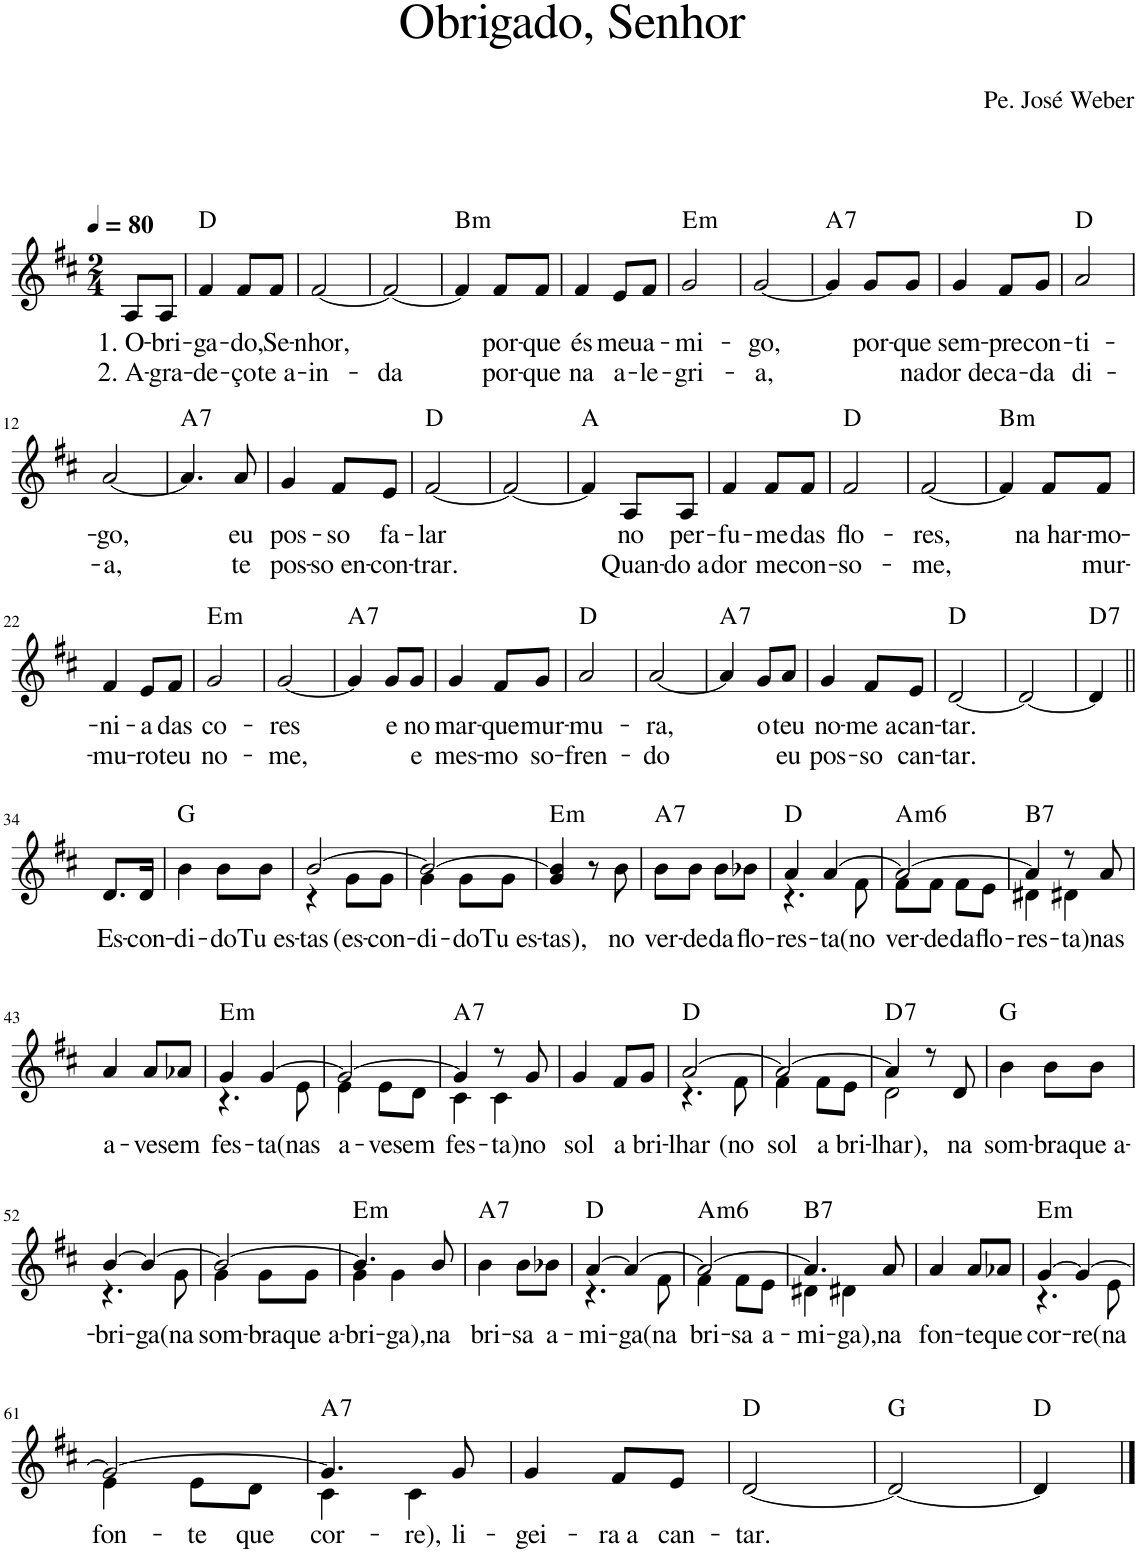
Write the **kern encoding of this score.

**kern	**text	**text	**harte
*part1	*part1	*part1	*part1
*staff1	*staff1	*staff1	*
*I"Voz	*	*	*
*I'Vo.	*	*	*
*clefG2	*	*	*
*k[f#c#]	*	*	*
*M2/4	*	*	*
*MM80	*	*	*
=1	=1	=1	=1
!	!LO:LY:b	!LO:LY:b	!
8A/L	1. O-	2. A-	.
!	!LO:LY:b	!LO:LY:b	!
8A/J	-bri-	-gra-	.
=2	=2	=2	=2
!	!LO:LY:b	!LO:LY:b	!
4f#/	-ga-	-de-	D:maj
!	!LO:LY:b	!LO:LY:b	!
8f#/L	-do,	-ço	.
!	!LO:LY:b	!LO:LY:b	!
8f#/J	Se-	te a-	.
=3	=3	=3	=3
!	!LO:LY:b	!LO:LY:b	!
[2f#/	-nhor,	-in-	.
=4	=4	=4	=4
!	!	!LO:LY:b	!
2f#/_	.	-da	.
=5	=5	=5	=5
!	!	!	!LO:H:kt=m
4f#/]	.	.	B:min
!	!LO:LY:b	!LO:LY:b	!
8f#/L	por-	por-	.
!	!LO:LY:b	!LO:LY:b	!
8f#/J	-que	-que	.
=6	=6	=6	=6
!	!LO:LY:b	!LO:LY:b	!
4f#/	és	na	.
!	!LO:LY:b	!LO:LY:b	!
8e/L	meu	a-	.
!	!LO:LY:b	!LO:LY:b	!
8f#/J	a-	-le-	.
=7	=7	=7	=7
!	!LO:LY:b	!LO:LY:b	!LO:H:kt=m
2g/	-mi-	-gri-	E:min
=8	=8	=8	=8
!	!LO:LY:b	!LO:LY:b	!
[2g/	-go,	-a,	.
=9	=9	=9	=9
!	!	!	!LO:H:kt=7
4g/]	.	.	A:7
!	!LO:LY:b	!	!
8g/L	por-	.	.
!	!LO:LY:b	!LO:LY:b	!
8g/J	-que	na	.
=10	=10	=10	=10
!	!LO:LY:b	!LO:LY:b	!
4g/	sem-	dor de	.
!	!LO:LY:b	!LO:LY:b	!
8f#/L	-pre	ca-	.
!	!LO:LY:b	!LO:LY:b	!
8g/J	con-	-da	.
=11	=11	=11	=11
!	!LO:LY:b	!LO:LY:b	!
2a/	-ti-	di-	D:maj
!!LO:LB:g=z
=12	=12	=12	=12
!	!LO:LY:b	!LO:LY:b	!
[2a/	-go,	-a,	.
=13	=13	=13	=13
!	!	!	!LO:H:kt=7
4.a/]	.	.	A:7
!	!LO:LY:b	!LO:LY:b	!
8a/	eu	te	.
=14	=14	=14	=14
!	!LO:LY:b	!LO:LY:b	!
4g/	pos-	pos-	.
!	!LO:LY:b	!LO:LY:b	!
8f#/L	-so	-so en-	.
!	!LO:LY:b	!LO:LY:b	!
8e/J	fa-	-con-	.
=15	=15	=15	=15
!	!LO:LY:b	!LO:LY:b	!
[2f#/	-lar	-trar.	D:maj
=16	=16	=16	=16
2f#/_	.	.	.
=17	=17	=17	=17
4f#/]	.	.	A:maj
!	!LO:LY:b	!LO:LY:b	!
8A/L	no	Quan-	.
!	!LO:LY:b	!LO:LY:b	!
8A/J	per-	-do a	.
=18	=18	=18	=18
!	!LO:LY:b	!LO:LY:b	!
4f#/	-fu-	dor	.
!	!LO:LY:b	!LO:LY:b	!
8f#/L	-me	me	.
!	!LO:LY:b	!LO:LY:b	!
8f#/J	das	con-	.
=19	=19	=19	=19
!	!LO:LY:b	!LO:LY:b	!
2f#/	flo-	-so-	D:maj
=20	=20	=20	=20
!	!LO:LY:b	!LO:LY:b	!
[2f#/	-res,	-me,	.
=21	=21	=21	=21
!	!	!	!LO:H:kt=m
4f#/]	.	.	B:min
!	!LO:LY:b	!	!
8f#/L	na har-	.	.
!	!LO:LY:b	!LO:LY:b	!
8f#/J	-mo-	mur-	.
!!LO:LB:g=z
=22	=22	=22	=22
!	!LO:LY:b	!LO:LY:b	!
4f#/	-ni-	-mu-	.
!	!LO:LY:b	!LO:LY:b	!
8e/L	-a	-ro	.
!	!LO:LY:b	!LO:LY:b	!
8f#/J	das	teu	.
=23	=23	=23	=23
!	!LO:LY:b	!LO:LY:b	!LO:H:kt=m
2g/	co-	no-	E:min
=24	=24	=24	=24
!	!LO:LY:b	!LO:LY:b	!
[2g/	-res	-me,	.
=25	=25	=25	=25
!	!	!	!LO:H:kt=7
4g/]	.	.	A:7
!	!LO:LY:b	!	!
8g/L	e	.	.
!	!LO:LY:b	!LO:LY:b	!
8g/J	no	e	.
=26	=26	=26	=26
!	!LO:LY:b	!LO:LY:b	!
4g/	mar-	mes-	.
!	!LO:LY:b	!LO:LY:b	!
8f#/L	-que	-mo	.
!	!LO:LY:b	!LO:LY:b	!
8g/J	mur-	so-	.
=27	=27	=27	=27
!	!LO:LY:b	!LO:LY:b	!
2a/	-mu-	-fren-	D:maj
=28	=28	=28	=28
!	!LO:LY:b	!LO:LY:b	!
[2a/	-ra,	-do	.
=29	=29	=29	=29
!	!	!	!LO:H:kt=7
4a/]	.	.	A:7
!	!LO:LY:b	!	!
8g/L	o	.	.
!	!LO:LY:b	!LO:LY:b	!
8a/J	teu	eu	.
=30	=30	=30	=30
!	!LO:LY:b	!LO:LY:b	!
4g/	no-	pos-	.
!	!LO:LY:b	!LO:LY:b	!
8f#/L	-me a	-so	.
!	!LO:LY:b	!LO:LY:b	!
8e/J	can-	can-	.
=31	=31	=31	=31
!	!LO:LY:b	!LO:LY:b	!
[2d/	-tar.	-tar.	D:maj
=32	=32	=32	=32
2d/_	.	.	.
=33	=33	=33	=33
!	!	!	!LO:H:kt=7
4d/]	.	.	D:7
!!LO:LB:g=z
=34||	=34||	=34||	=34||
!	!LO:LY:b	!	!
8.d/L	Es-	.	.
!	!LO:LY:b	!	!
16d/Jk	-con-	.	.
=35	=35	=35	=35
!	!LO:LY:b	!	!
4b\	-di-	.	G:maj
!	!LO:LY:b	!	!
8b\L	-do	.	.
!	!LO:LY:b	!	!
8b\J	Tu es-	.	.
=36	=36	=36	=36
!	!LO:LY:b	!	!
*^	*	*	*
[2b/	4r	-tas	.	.
!	!	!LO:LY:b	!	!
.	8g\L	(es-	.	.
!	!	!LO:LY:b	!	!
.	8g\J	-con-	.	.
=37	=37	=37	=37	=37
!	!	!LO:LY:b	!	!
2b/_	4g\	-di-	.	.
!	!	!LO:LY:b	!	!
.	8g\L	-do	.	.
!	!	!LO:LY:b	!	!
.	8g\J	Tu es-	.	.
=38	=38	=38	=38	=38
!	!	!LO:LY:b	!	!LO:H:kt=m
*v	*v	*	*	*
4g/ 4b/]	tas),	.	E:min
8r	.	.	.
!	!LO:LY:b	!	!
8b\	no	.	.
=39	=39	=39	=39
!	!LO:LY:b	!	!LO:H:kt=7
8b\L	ver-	.	A:7
!	!LO:LY:b	!	!
8b\J	-de	.	.
!	!LO:LY:b	!	!
8b\L	da	.	.
!	!LO:LY:b	!	!
8b-X\J	flo-	.	.
=40	=40	=40	=40
!	!LO:LY:b	!	!
*^	*	*	*
4a/	4.r	-res-	.	D:maj
!	!	!LO:LY:b	!	!
[4a/	.	-ta	.	.
!	!	!LO:LY:b	!	!
.	8f#\	-(no	.	.
=41	=41	=41	=41	=41
!	!	!LO:LY:b	!	!LO:H:kt=m6
2a/_	8f#\L	ver-	.	A:min6
!	!	!LO:LY:b	!	!
.	8f#\J	-de	.	.
!	!	!LO:LY:b	!	!
.	8f#\L	da	.	.
!	!	!LO:LY:b	!	!
.	8e\J	flo-	.	.
=42	=42	=42	=42	=42
!	!	!LO:LY:b	!	!LO:H:kt=7
4a/]	4d#X\	-res-	.	B:7
!	!	!LO:LY:b	!	!
8r	4d#X\	-ta)	.	.
!	!	!LO:LY:b	!	!
8a/	.	nas	.	.
*v	*v	*	*	*
!!LO:LB:g=z
=43	=43	=43	=43
!	!LO:LY:b	!	!
4a/	a-	.	.
!	!LO:LY:b	!	!
8a/L	-ves	.	.
!	!LO:LY:b	!	!
8a-X/J	em	.	.
=44	=44	=44	=44
!	!LO:LY:b	!	!LO:H:kt=m
*^	*	*	*
4g/	4.r	fes-	.	E:min
!	!	!LO:LY:b	!	!
[4g/	.	-ta	.	.
!	!	!LO:LY:b	!	!
.	8e\	(nas	.	.
=45	=45	=45	=45	=45
!	!	!LO:LY:b	!	!
2g/_	4e\	a-	.	.
!	!	!LO:LY:b	!	!
.	8e\L	-ves	.	.
!	!	!LO:LY:b	!	!
.	8d\J	em	.	.
=46	=46	=46	=46	=46
!	!	!LO:LY:b	!	!LO:H:kt=7
4g/]	4c#\	fes-	.	A:7
!	!	!LO:LY:b	!	!
8r	4c#\	-ta)	.	.
!	!	!LO:LY:b	!	!
8g/	.	no	.	.
*v	*v	*	*	*
=47	=47	=47	=47
!	!LO:LY:b	!	!
4g/	sol	.	.
!	!LO:LY:b	!	!
8f#/L	a	.	.
!	!LO:LY:b	!	!
8g/J	bri-	.	.
=48	=48	=48	=48
!	!LO:LY:b	!	!
*^	*	*	*
[2a/	4.r	-lhar	.	D:maj
!	!	!LO:LY:b	!	!
.	8f#\	(no	.	.
=49	=49	=49	=49	=49
!	!	!LO:LY:b	!	!
2a/_	4f#\	sol	.	.
!	!	!LO:LY:b	!	!
.	8f#\L	a	.	.
!	!	!LO:LY:b	!	!
.	8e\J	bri-	.	.
=50	=50	=50	=50	=50
!	!	!LO:LY:b	!	!LO:H:kt=7
4a/]	2d\	-lhar),	.	D:7
8r	.	.	.	.
!	!	!LO:LY:b	!	!
8d/	.	na	.	.
*v	*v	*	*	*
=51	=51	=51	=51
!	!LO:LY:b	!	!
4b\	som-	.	G:maj
!	!LO:LY:b	!	!
8b\L	-bra	.	.
!	!LO:LY:b	!	!
8b\J	que a-	.	.
!!LO:LB:g=z
=52	=52	=52	=52
!	!LO:LY:b	!	!
*^	*	*	*
[4b/	4.r	-bri-	.	.
!	!	!LO:LY:b	!	!
4b/_	.	-ga	.	.
!	!	!LO:LY:b	!	!
.	8g\	(na	.	.
=53	=53	=53	=53	=53
!	!	!LO:LY:b	!	!
2b/_	4g\	som-	.	.
!	!	!LO:LY:b	!	!
.	8g\L	-bra	.	.
!	!	!LO:LY:b	!	!
.	8g\J	que a-	.	.
=54	=54	=54	=54	=54
!	!	!LO:LY:b	!	!LO:H:kt=m
4.b/]	4g\	-bri-	.	E:min
!	!	!LO:LY:b	!	!
.	4g\	-ga),	.	.
!	!	!LO:LY:b	!	!
8b/	.	na	.	.
*v	*v	*	*	*
=55	=55	=55	=55
!	!LO:LY:b	!	!LO:H:kt=7
4b\	bri-	.	A:7
!	!LO:LY:b	!	!
8b\L	-sa	.	.
!	!LO:LY:b	!	!
8b-X\J	a-	.	.
=56	=56	=56	=56
!	!LO:LY:b	!	!
*^	*	*	*
[4a/	4.r	-mi-	.	D:maj
!	!	!LO:LY:b	!	!
4a/_	.	-ga	.	.
!	!	!LO:LY:b	!	!
.	8f#\	(na	.	.
=57	=57	=57	=57	=57
!	!	!LO:LY:b	!	!LO:H:kt=m6
2a/_	4f#\	bri-	.	A:min6
!	!	!LO:LY:b	!	!
.	8f#\L	-sa	.	.
!	!	!LO:LY:b	!	!
.	8e\J	a-	.	.
=58	=58	=58	=58	=58
!	!	!LO:LY:b	!	!LO:H:kt=7
4.a/]	4d#X\	-mi-	.	B:7
!	!	!LO:LY:b	!	!
.	4d#X\	-ga),	.	.
!	!	!LO:LY:b	!	!
8a/	.	na	.	.
*v	*v	*	*	*
=59	=59	=59	=59
!	!LO:LY:b	!	!
4a/	fon-	.	.
!	!LO:LY:b	!	!
8a/L	-te	.	.
!	!LO:LY:b	!	!
8a-X/J	que	.	.
=60	=60	=60	=60
!	!LO:LY:b	!	!LO:H:kt=m
*^	*	*	*
[4g/	4.r	cor-	.	E:min
!	!	!LO:LY:b	!	!
4g/_	.	-re	.	.
!	!	!LO:LY:b	!	!
.	8e\	(na	.	.
!!LO:LB:g=z	!!
=61	=61	=61	=61	=61
!	!	!LO:LY:b	!	!
2g/_	4e\	fon-	.	.
!	!	!LO:LY:b	!	!
.	8e\L	-te	.	.
!	!	!LO:LY:b	!	!
.	8d\J	que	.	.
=62	=62	=62	=62	=62
!	!	!LO:LY:b	!	!LO:H:kt=7
4.g/]	4c#\	cor-	.	A:7
!	!	!LO:LY:b	!	!
.	4c#\	-re),	.	.
!	!	!LO:LY:b	!	!
8g/	.	li-	.	.
*v	*v	*	*	*
=63	=63	=63	=63
!	!LO:LY:b	!	!
4g/	-gei-	.	.
!	!LO:LY:b	!	!
8f#/L	-ra a	.	.
!	!LO:LY:b	!	!
8e/J	can-	.	.
=64	=64	=64	=64
!	!LO:LY:b	!	!
[2d/	-tar.	.	D:maj
=65	=65	=65	=65
2d/_	.	.	G:maj
=66	=66	=66	=66
4d/]	.	.	D:maj
==	==	==	==
*-	*-	*-	*-
